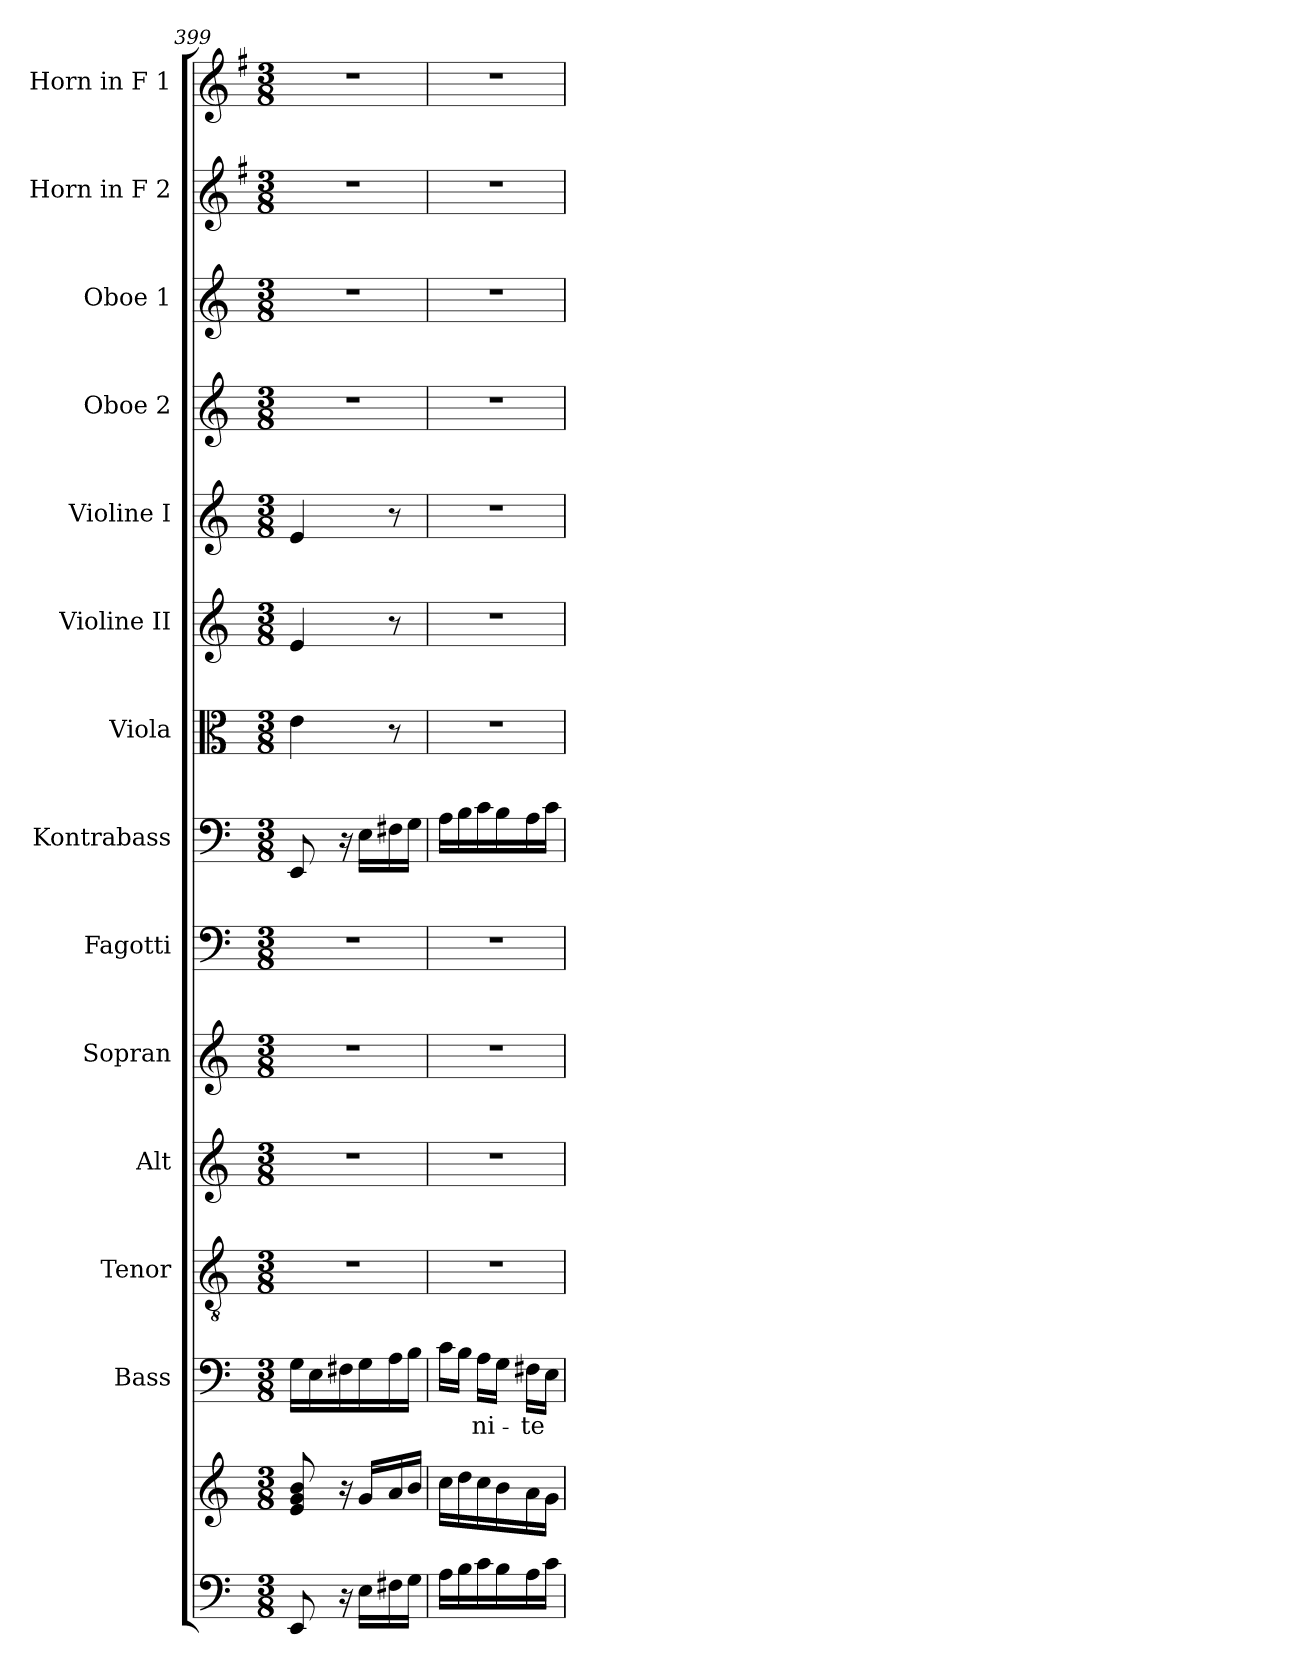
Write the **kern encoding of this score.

**kern	**kern	**kern	**text	**kern	**kern	**kern	**kern	**kern	**kern	**kern	**kern	**kern	**kern	**kern	**kern
*part14	*part14	*part13	*part13	*part12	*part11	*part10	*part9	*part8	*part7	*part6	*part5	*part4	*part3	*part2	*part1
*staff15	*staff14	*staff13	*staff13	*staff12	*staff11	*staff10	*staff9	*staff8	*staff7	*staff6	*staff5	*staff4	*staff3	*staff2	*staff1
*	*	*I"Bass	*	*I"Tenor	*I"Alt	*I"Sopran	*I"Fagotti	*I"Kontrabass	*I"Viola	*I"Violine II	*I"Violine I	*I"Oboe 2	*I"Oboe 1	*I"Horn in F 2	*I"Horn in F 1
*	*	*I'B.	*	*I'T.	*I'A.	*I'S.	*I'Fg.	*I'Kb.	*I'Vla.	*I'Vl. II	*I'Vl. I	*I'Ob. 2	*I'Ob. 1	*	*
*clefF4	*clefG2	*clefF4	*	*clefGv2	*clefG2	*clefG2	*clefF4	*clefF4	*clefC3	*clefG2	*clefG2	*clefG2	*clefG2	*clefG2	*clefG2
*	*	*	*	*	*	*	*	*ITrd7c12	*	*	*	*	*	*ITrd4c7	*ITrd4c7
*k[]	*k[]	*k[]	*	*k[]	*k[]	*k[]	*k[]	*k[]	*k[]	*k[]	*k[]	*k[]	*k[]	*k[]	*k[]
*C:	*C:	*C:	*	*C:	*C:	*C:	*C:	*C:	*C:	*C:	*C:	*C:	*C:	*C:	*C:
*M3/8	*M3/8	*M3/8	*	*M3/8	*M3/8	*M3/8	*M3/8	*M3/8	*M3/8	*M3/8	*M3/8	*M3/8	*M3/8	*M3/8	*M3/8
=399	=399	=399	=399	=399	=399	=399	=399	=399	=399	=399	=399	=399	=399	=399	=399
8EE/	8e/ 8g/ 8b/	16G\LL	.	4.r	4.r	4.r	4.r	8EEE/	4e\	4e/	4e/	4.r	4.r	4.r	4.r
.	.	16E\	.	.	.	.	.	.	.	.	.	.	.	.	.
16r	16r	16F#X\	.	.	.	.	.	16r	.	.	.	.	.	.	.
16E\LL	16g/LL	16G\	.	.	.	.	.	16EE\LL	.	.	.	.	.	.	.
16F#X\	16a/	16A\	.	.	.	.	.	16FF#X\	8r	8r	8r	.	.	.	.
16G\JJ	16b/JJ	16B\JJ	.	.	.	.	.	16GG\JJ	.	.	.	.	.	.	.
=400	=400	=400	=400	=400	=400	=400	=400	=400	=400	=400	=400	=400	=400	=400	=400
16A\LL	16cc\LL	16c\LL	.	4.r	4.r	4.r	4.r	16AA\LL	4.r	4.r	4.r	4.r	4.r	4.r	4.r
16B\	16dd\	16B\JJ	.	.	.	.	.	16BB\	.	.	.	.	.	.	.
!	!	!	!LO:LY:b	!	!	!	!	!	!	!	!	!	!	!	!
16c\	16cc\	16A\LL	-ni-	.	.	.	.	16C\	.	.	.	.	.	.	.
16B\	16b\	16G\JJ	.	.	.	.	.	16BB\	.	.	.	.	.	.	.
!	!	!	!LO:LY:b	!	!	!	!	!	!	!	!	!	!	!	!
16A\	16a\	16F#X\LL	-te	.	.	.	.	16AA\	.	.	.	.	.	.	.
16c\JJ	16g\JJ	16E\JJ	.	.	.	.	.	16C\JJ	.	.	.	.	.	.	.
=	=	=	=	=	=	=	=	=	=	=	=	=	=	=	=
*-	*-	*-	*-	*-	*-	*-	*-	*-	*-	*-	*-	*-	*-	*-	*-
